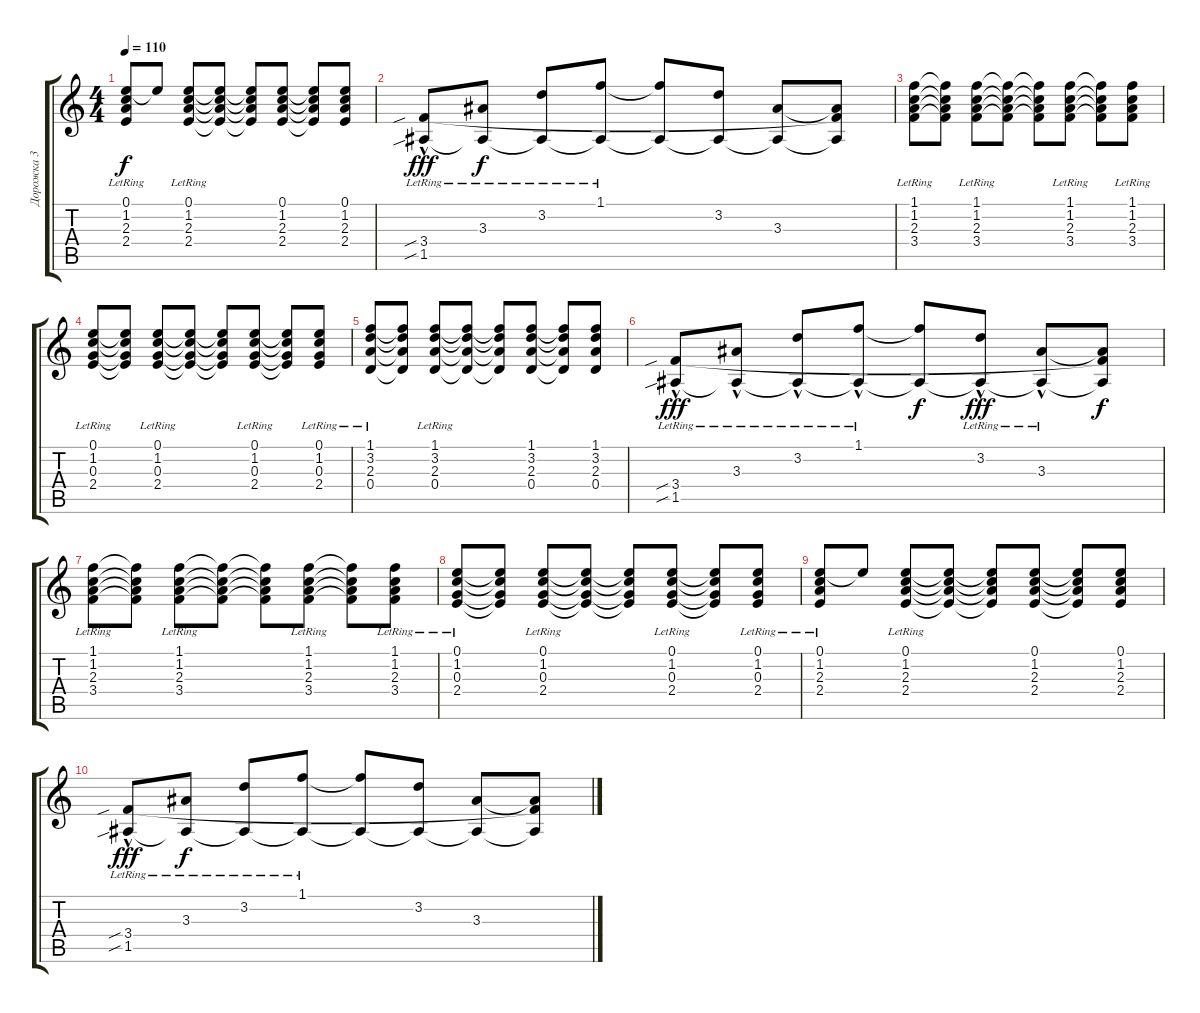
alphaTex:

\track ("Дорожка 3" "Дорожка 3") {instrument overdrivenguitar}
\staff {score tabs}
\tuning (E4 B3 G3 D3 A2 E2) {hide}
\ts (4 4)
\tempo 110
\clef g2
\ks c
(0.1{lr} 1.2{lr} 2.3 2.4{lr}).8{dy f} 0.1{t}.8 (0.1{lr} 1.2{lr} 2.3 2.4{lr}).8 (0.1{t} 1.2{t} 2.3{t} 2.4{t}).8 (0.1{t} 1.2{t} 2.3{t} 2.4{t}).8 (0.1 1.2 2.3 2.4).8 (0.1{t} 1.2{t} 2.3{t} 2.4{t}).8 (0.1 1.2 2.3 2.4).8 |
(3.4{sib lr} 1.5{sib hac}).8{dy fff} (3.3{lr} 1.5{t}).8{dy f} (3.2{lr} 1.5{t}).8 (1.1{lr} 1.5{t}).8 (1.1{t} 1.5{t}).8 (3.2 1.5{t}).8 (3.3 1.5{t}).8 (3.3{t} 3.4{t} 1.5{t}).8 |
(1.1{lr} 1.2{lr} 2.3{lr} 3.4{lr}).8 (1.1{t} 1.2{t} 2.3{t} 3.4{t}).8 (1.1{lr} 1.2{lr} 2.3{lr} 3.4{lr}).8 (1.1{t} 1.2{t} 2.3{t} 3.4{t}).8 (1.1{t} 1.2{t} 2.3{t} 3.4{t}).8 (1.1{lr} 1.2{lr} 2.3{lr} 3.4{lr}).8 (1.1{t} 1.2{t} 2.3{t} 3.4{t}).8 (1.1{lr} 1.2{lr} 2.3{lr} 3.4{lr}).8 |
(0.1{lr} 1.2{lr} 0.3{lr} 2.4{lr}).8 (0.1{t} 1.2{t} 0.3{t} 2.4{t}).8 (0.1{lr} 1.2{lr} 0.3{lr} 2.4{lr}).8 (0.1{t} 1.2{t} 0.3{t} 2.4{t}).8 (0.1{t} 1.2{t} 0.3{t} 2.4{t}).8 (0.1{lr} 1.2{lr} 0.3{lr} 2.4{lr}).8 (0.1{t} 1.2{t} 0.3{t} 2.4{t}).8 (0.1{lr} 1.2{lr} 0.3{lr} 2.4{lr}).8 |
(1.1{lr} 3.2{lr} 2.3{lr} 0.4{lr}).8 (1.1{t} 3.2{t} 2.3{t} 0.4{t}).8 (1.1{lr} 3.2{lr} 2.3{lr} 0.4{lr}).8 (1.1{t} 3.2{t} 2.3{t} 0.4{t}).8 (1.1{t} 3.2{t} 2.3{t} 0.4{t}).8 (1.1 3.2 2.3 0.4).8 (1.1{t} 3.2{t} 2.3{t} 0.4{t}).8 (1.1 3.2 2.3 0.4).8 |
(3.4{sib hac lr} 1.5{sib hac}).8{dy fff} (3.3{hac lr} 1.5{t}).8 (3.2{hac lr} 1.5{t}).8 (1.1{hac lr} 1.5{t}).8 (1.1{t} 1.5{t}).8{dy f} (3.2{hac lr} 1.5{t}).8{dy fff} (3.3{hac lr} 1.5{t}).8 (3.3{t} 3.4{t} 1.5{t}).8{dy f} |
(1.1{lr} 1.2{lr} 2.3{lr} 3.4{lr}).8 (1.1{t} 1.2{t} 2.3{t} 3.4{t}).8 (1.1{lr} 1.2{lr} 2.3{lr} 3.4{lr}).8 (1.1{t} 1.2{t} 2.3{t} 3.4{t}).8 (1.1{t} 1.2{t} 2.3{t} 3.4{t}).8 (1.1{lr} 1.2{lr} 2.3{lr} 3.4{lr}).8 (1.1{t} 1.2{t} 2.3{t} 3.4{t}).8 (1.1{lr} 1.2{lr} 2.3{lr} 3.4{lr}).8 |
(0.1{lr} 1.2{lr} 0.3{lr} 2.4{lr}).8 (0.1{t} 1.2{t} 0.3{t} 2.4{t}).8 (0.1{lr} 1.2{lr} 0.3{lr} 2.4{lr}).8 (0.1{t} 1.2{t} 0.3{t} 2.4{t}).8 (0.1{t} 1.2{t} 0.3{t} 2.4{t}).8 (0.1{lr} 1.2{lr} 0.3{lr} 2.4{lr}).8 (0.1{t} 1.2{t} 0.3{t} 2.4{t}).8 (0.1{lr} 1.2{lr} 0.3{lr} 2.4{lr}).8 |
(0.1{lr} 1.2{lr} 2.3 2.4{lr}).8 0.1{t}.8 (0.1{lr} 1.2{lr} 2.3 2.4{lr}).8 (0.1{t} 1.2{t} 2.3{t} 2.4{t}).8 (0.1{t} 1.2{t} 2.3{t} 2.4{t}).8 (0.1 1.2 2.3 2.4).8 (0.1{t} 1.2{t} 2.3{t} 2.4{t}).8 (0.1 1.2 2.3 2.4).8 |
(3.4{sib lr} 1.5{sib hac}).8{dy fff} (3.3{lr} 1.5{t}).8{dy f} (3.2{lr} 1.5{t}).8 (1.1{lr} 1.5{t}).8 (1.1{t} 1.5{t}).8 (3.2 1.5{t}).8 (3.3 1.5{t}).8 (3.3{t} 3.4{t} 1.5{t}).8
